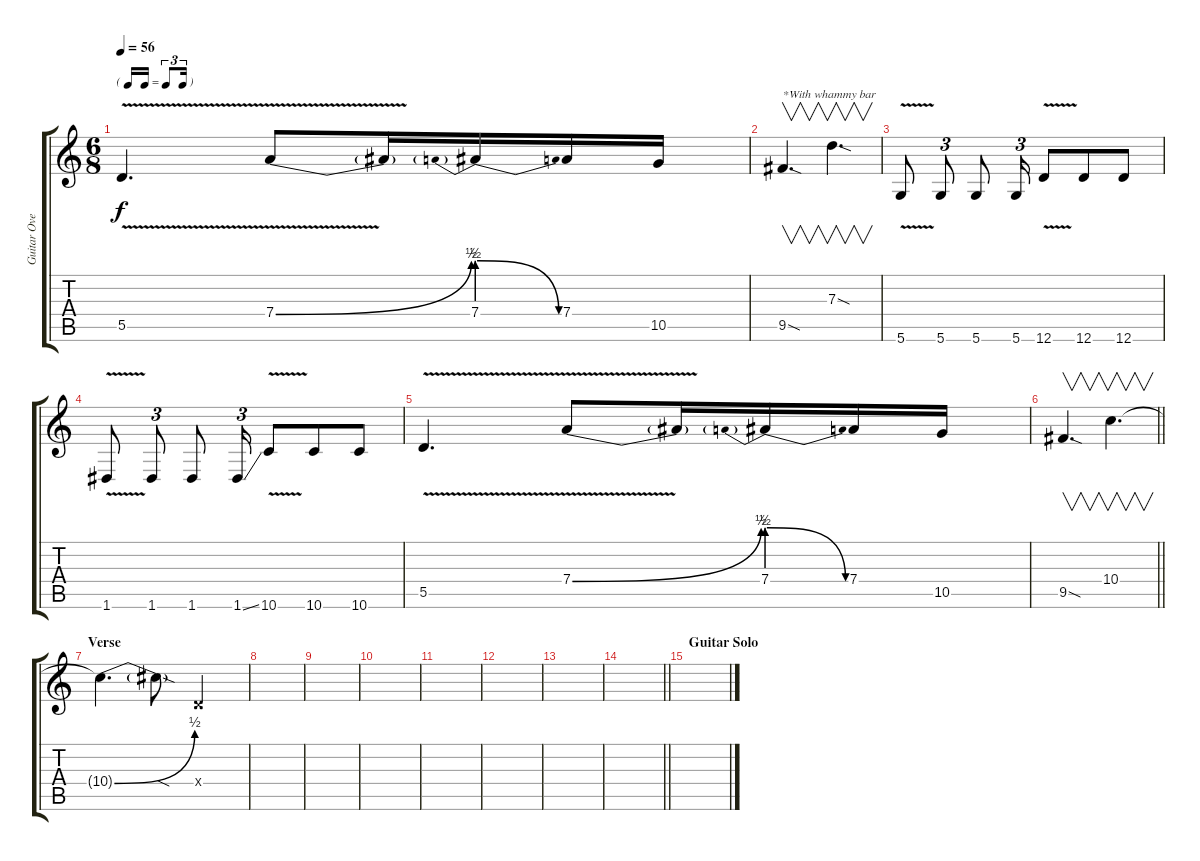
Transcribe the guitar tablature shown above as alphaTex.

\track ("Guitar Overdub" "Guitar Ove") {instrument distortionguitar}
\staff {score tabs}
\tuning (E4 B3 G3 D3 A2 D2) {hide}
\ts (6 8)
\tf triplet16th
\tempo 56
\clef g2
\ks c
5.5{v}.4{d dy f} 7.4{be (bend 0 0 60 2) v}.8 7.4{t}.16 7.4{be (prebendrelease 0 2 60 0)}.16 7.4.16 10.5.16 |
9.5{sod}.4{v d txt "*With whammy bar"} 7.3{sod}.4{v d} |
5.6{v}.8 5.6.8{tu (3 2)} 5.6.8 5.6.16{tu (3 2)} 12.6{v}.8 12.6.8 12.6.8 |
1.6{v}.8 1.6.8{tu (3 2)} 1.6.8 1.6{ss}.16{tu (3 2)} 10.6{v}.8 10.6.8 10.6.8 |
5.5{v}.4{d} 7.4{be (bend 0 0 60 2) v}.8 7.4{t}.16 7.4{be (prebendrelease 0 2 60 0)}.16 7.4.16 10.5.16 |
\barLineRight lightlight
9.5{sod}.4{v d} 10.4.4{v d} |
\section ("" "Verse")
10.4{be (bend 0 0 60 2) t}.4{d} 10.4{sod t}.8 0.4{x}.4 |
|
|
|
|
|
|
\barLineRight lightlight
|
\section ("" "Guitar Solo")
